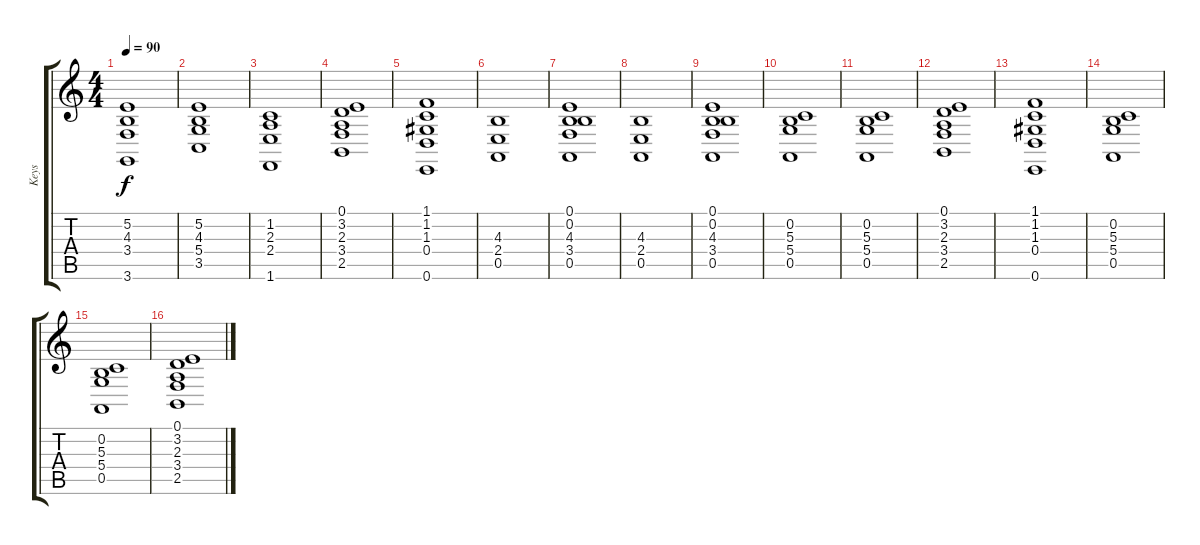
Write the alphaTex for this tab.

\track ("Keys" "Keys") {instrument pad2warm}
\staff {score tabs}
\tuning (E4 B3 G3 D3 A2 E2) {hide}
\ts (4 4)
\tempo 90
\clef g2
\ks c
(5.2 4.3 3.4 3.6).1{dy f} |
(5.2 4.3 5.4 3.5).1 |
(1.2 2.3 2.4 1.6).1 |
(0.1 3.2 2.3 3.4 2.5).1 |
(1.1 1.2 1.3 0.4 0.6).1 |
(4.3 2.4 0.5).1 |
(0.1 0.2 4.3 3.4 0.5).1 |
(4.3 2.4 0.5).1 |
(0.1 0.2 4.3 3.4 0.5).1 |
(0.2 5.3 5.4 0.5).1 |
(0.2 5.3 5.4 0.5).1 |
(0.1 3.2 2.3 3.4 2.5).1 |
(1.1 1.2 1.3 0.4 0.6).1 |
(0.2 5.3 5.4 0.5).1 |
(0.2 5.3 5.4 0.5).1 |
(0.1 3.2 2.3 3.4 2.5).1
